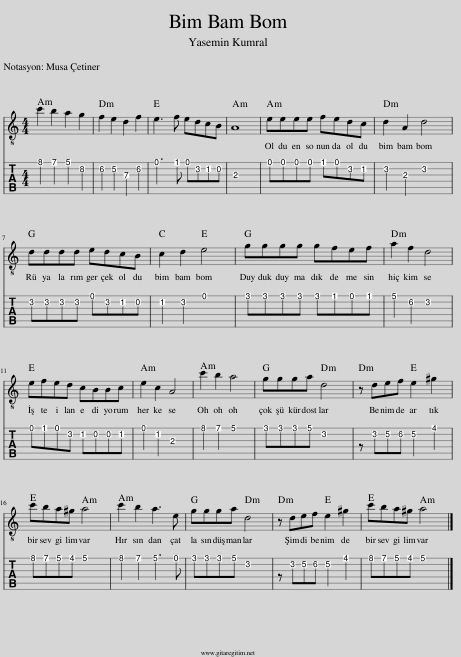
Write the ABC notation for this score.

X:1
%%score { 1 | 2 }
L:1/8
M:4/4
I:linebreak $
K:C
V:1 treble-8
V:2 tab stafflines=6 strings="E2,A2,D3,G3,B3,E4 "
V:1
 c'2 b2 a2 g2 | f2 e2 d2 f2 | e3 f edcB | A8 | eeee fedc | %5
 d2 A2 d4 |$ dddd edcB | c2 d2 e4 | gggg gfef | a2 f2 d4 |$ %10
 efed cBBc | e2 c2 A4 | c'2 b2 a4 | ggga d4 | z def e2 ^g2 |$ %15
 c'ba^g a4 | c'2 b2 a3 e | ggga d4 | z def e2 ^g2 | c'ba^g a4 |] %20
V:2
 !1!c2 !1!B2 !1!A2 !2!G2 | !2!F2 !2!E2 !3!D2 !2!F2 | !1!E3 !1!F !1!E!2!D!2!C!2!B, | !3!A,8 | !1!E!1!E!1!E!1!E !1!F!1!E!2!D!2!C | %5
 !2!D2 !3!A,2 !2!D4 |$ !2!D!2!D!2!D!2!D !1!E!2!D!2!C!2!B, | !2!C2 !2!D2 !1!E4 | !1!G!1!G!1!G!1!G !1!G!1!F!1!E!1!F | !1!A2 !2!F2 !2!D4 |$ %10
 !1!E!1!F!1!E!2!D !2!C!2!B,!2!B,!2!C | !1!E2 !2!C2 !3!A,4 | !1!c2 !1!B2 !1!A4 | !1!G!1!G!1!G!1!A !2!D4 | x !2!D!2!E!2!F !2!E2 !1!^G2 |$ %15
 !1!c!1!B!1!A!1!^G !1!A4 | !1!c2 !1!B2 !1!A3 !1!E | !1!G!1!G!1!G!1!A !2!D4 | x !2!D!2!E!2!F !2!E2 !1!^G2 | !1!c!1!B!1!A!1!^G !1!A4 |] %20
